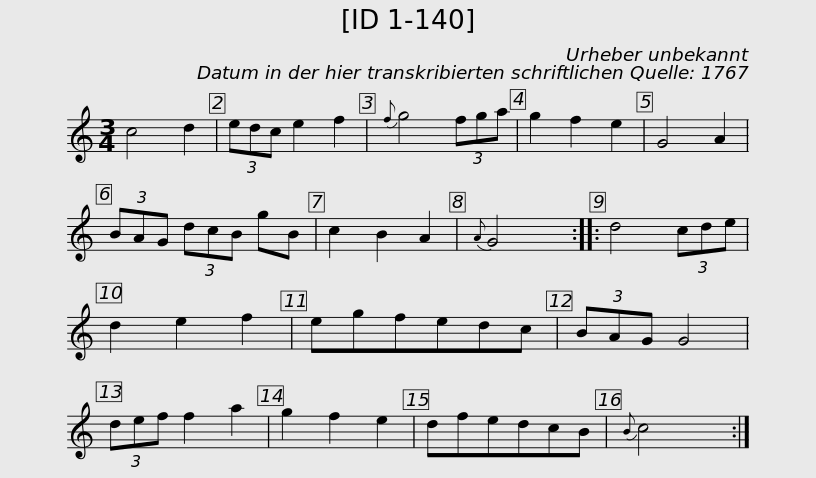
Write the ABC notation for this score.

X:1
L:1/8
M:3/4
I:linebreak $
K:C
V:1 treble
V:1
 c4 d2 | (3edc e2 f2 |{f} g4 (3fga | g2 f2 e2 | G4 A2 | %5
 (3BAG (3dcB gB | c2 B2 A2 |{A} G4 x2 :: d4 (3cde | d2 e2 f2 |$ %10
 egfedc | (3BAG G4 | (3def f2 a2 | g2 f2 e2 | dfedcB | %15
{B} c4 x2 :| %16
